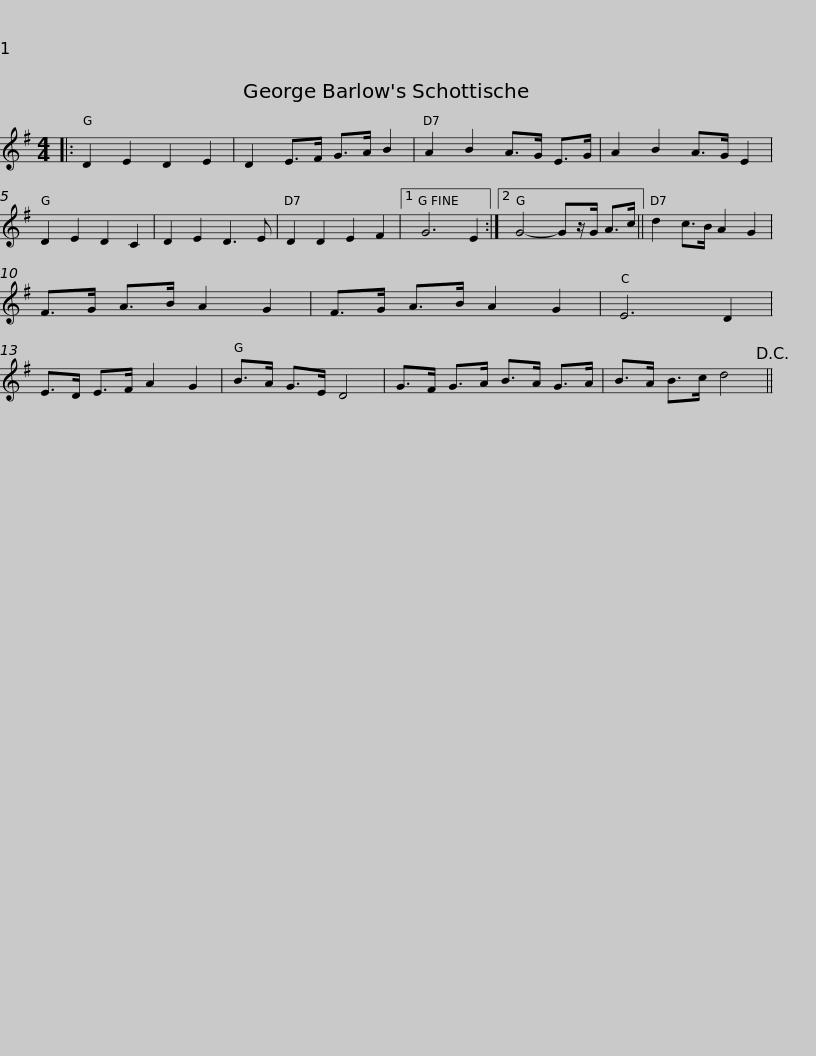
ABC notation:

X:1
L:1/8
M:4/4
I:linebreak $
K:G
V:1 treble
V:1
|: D2 E2 D2 E2 | D2 E>F G>A B2 | A2 B2 A>G E>G | A2 B2 A>G E2 | D2 E2 D2 C2 | %5
 D2 E2 D3 E | D2 D2 E2 F2 |1 G6 E2 :|2$ G4- Gz/G/ A>c || d2 c>B A2 G2 | %10
 F>G A>B A2 G2 | F>G A>B A2 G2 | E6 D2 | E>D E>F A2 G2 | B>A G>E D4 |$ %15
 G>F G>A B>A G>A | B>A B>c d4!D.C.! || %17
